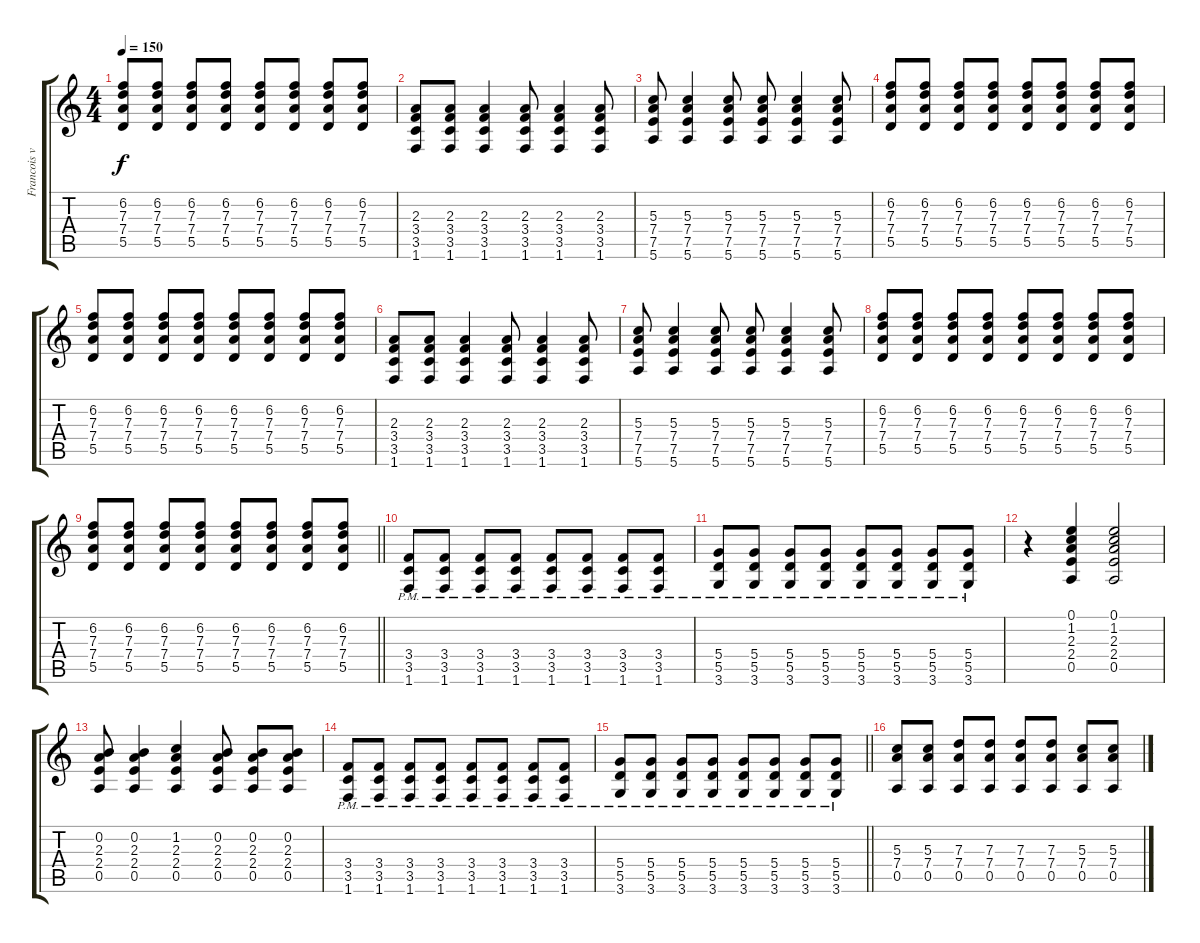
\track ("Francois van Coke" "Francois v") {instrument electricguitarclean}
\staff {score tabs}
\tuning (E4 B3 G3 D3 A2 E2) {hide}
\ts (4 4)
\tempo 150
\clef g2
\ks c
(6.2 7.3 7.4 5.5).8{dy f} (6.2 7.3 7.4 5.5).8 (6.2 7.3 7.4 5.5).8 (6.2 7.3 7.4 5.5).8 (6.2 7.3 7.4 5.5).8 (6.2 7.3 7.4 5.5).8 (6.2 7.3 7.4 5.5).8 (6.2 7.3 7.4 5.5).8 |
(2.3 3.4 3.5 1.6).8 (2.3 3.4 3.5 1.6).8 (2.3 3.4 3.5 1.6).4 (2.3 3.4 3.5 1.6).8 (2.3 3.4 3.5 1.6).4 (2.3 3.4 3.5 1.6).8 |
(5.3 7.4 7.5 5.6).8 (5.3 7.4 7.5 5.6).4 (5.3 7.4 7.5 5.6).8 (5.3 7.4 7.5 5.6).8 (5.3 7.4 7.5 5.6).4 (5.3 7.4 7.5 5.6).8 |
(6.2 7.3 7.4 5.5).8 (6.2 7.3 7.4 5.5).8 (6.2 7.3 7.4 5.5).8 (6.2 7.3 7.4 5.5).8 (6.2 7.3 7.4 5.5).8 (6.2 7.3 7.4 5.5).8 (6.2 7.3 7.4 5.5).8 (6.2 7.3 7.4 5.5).8 |
(6.2 7.3 7.4 5.5).8 (6.2 7.3 7.4 5.5).8 (6.2 7.3 7.4 5.5).8 (6.2 7.3 7.4 5.5).8 (6.2 7.3 7.4 5.5).8 (6.2 7.3 7.4 5.5).8 (6.2 7.3 7.4 5.5).8 (6.2 7.3 7.4 5.5).8 |
(2.3 3.4 3.5 1.6).8 (2.3 3.4 3.5 1.6).8 (2.3 3.4 3.5 1.6).4 (2.3 3.4 3.5 1.6).8 (2.3 3.4 3.5 1.6).4 (2.3 3.4 3.5 1.6).8 |
(5.3 7.4 7.5 5.6).8 (5.3 7.4 7.5 5.6).4 (5.3 7.4 7.5 5.6).8 (5.3 7.4 7.5 5.6).8 (5.3 7.4 7.5 5.6).4 (5.3 7.4 7.5 5.6).8 |
(6.2 7.3 7.4 5.5).8 (6.2 7.3 7.4 5.5).8 (6.2 7.3 7.4 5.5).8 (6.2 7.3 7.4 5.5).8 (6.2 7.3 7.4 5.5).8 (6.2 7.3 7.4 5.5).8 (6.2 7.3 7.4 5.5).8 (6.2 7.3 7.4 5.5).8 |
\barLineRight lightlight
(6.2 7.3 7.4 5.5).8 (6.2 7.3 7.4 5.5).8 (6.2 7.3 7.4 5.5).8 (6.2 7.3 7.4 5.5).8 (6.2 7.3 7.4 5.5).8 (6.2 7.3 7.4 5.5).8 (6.2 7.3 7.4 5.5).8 (6.2 7.3 7.4 5.5).8 |
\section ("" "")
(3.4{pm} 3.5{pm} 1.6{pm}).8 (3.4{pm} 3.5{pm} 1.6{pm}).8 (3.4{pm} 3.5{pm} 1.6{pm}).8 (3.4{pm} 3.5{pm} 1.6{pm}).8 (3.4{pm} 3.5{pm} 1.6{pm}).8 (3.4{pm} 3.5{pm} 1.6{pm}).8 (3.4{pm} 3.5{pm} 1.6{pm}).8 (3.4{pm} 3.5{pm} 1.6{pm}).8 |
(5.4{pm} 5.5{pm} 3.6{pm}).8 (5.4{pm} 5.5{pm} 3.6{pm}).8 (5.4{pm} 5.5{pm} 3.6{pm}).8 (5.4{pm} 5.5{pm} 3.6{pm}).8 (5.4{pm} 5.5{pm} 3.6{pm}).8 (5.4{pm} 5.5{pm} 3.6{pm}).8 (5.4{pm} 5.5{pm} 3.6{pm}).8 (5.4{pm} 5.5{pm} 3.6{pm}).8 |
r.4 (0.1 1.2 2.3 2.4 0.5).4 (0.1 1.2 2.3 2.4 0.5).2 |
(0.2 2.3 2.4 0.5).8 (0.2 2.3 2.4 0.5).4 (1.2 2.3 2.4 0.5).4 (0.2 2.3 2.4 0.5).8 (0.2 2.3 2.4 0.5).8 (0.2 2.3 2.4 0.5).8 |
(3.4{pm} 3.5{pm} 1.6{pm}).8 (3.4{pm} 3.5{pm} 1.6{pm}).8 (3.4{pm} 3.5{pm} 1.6{pm}).8 (3.4{pm} 3.5{pm} 1.6{pm}).8 (3.4{pm} 3.5{pm} 1.6{pm}).8 (3.4{pm} 3.5{pm} 1.6{pm}).8 (3.4{pm} 3.5{pm} 1.6{pm}).8 (3.4{pm} 3.5{pm} 1.6{pm}).8 |
\barLineRight lightlight
(5.4{pm} 5.5{pm} 3.6{pm}).8 (5.4{pm} 5.5{pm} 3.6{pm}).8 (5.4{pm} 5.5{pm} 3.6{pm}).8 (5.4{pm} 5.5{pm} 3.6{pm}).8 (5.4{pm} 5.5{pm} 3.6{pm}).8 (5.4{pm} 5.5{pm} 3.6{pm}).8 (5.4{pm} 5.5{pm} 3.6{pm}).8 (5.4{pm} 5.5{pm} 3.6{pm}).8 |
\section ("" "")
(5.3 7.4 0.5).8 (5.3 7.4 0.5).8 (7.3 7.4 0.5).8 (7.3 7.4 0.5).8 (7.3 7.4 0.5).8 (7.3 7.4 0.5).8 (5.3 7.4 0.5).8 (5.3 7.4 0.5).8
